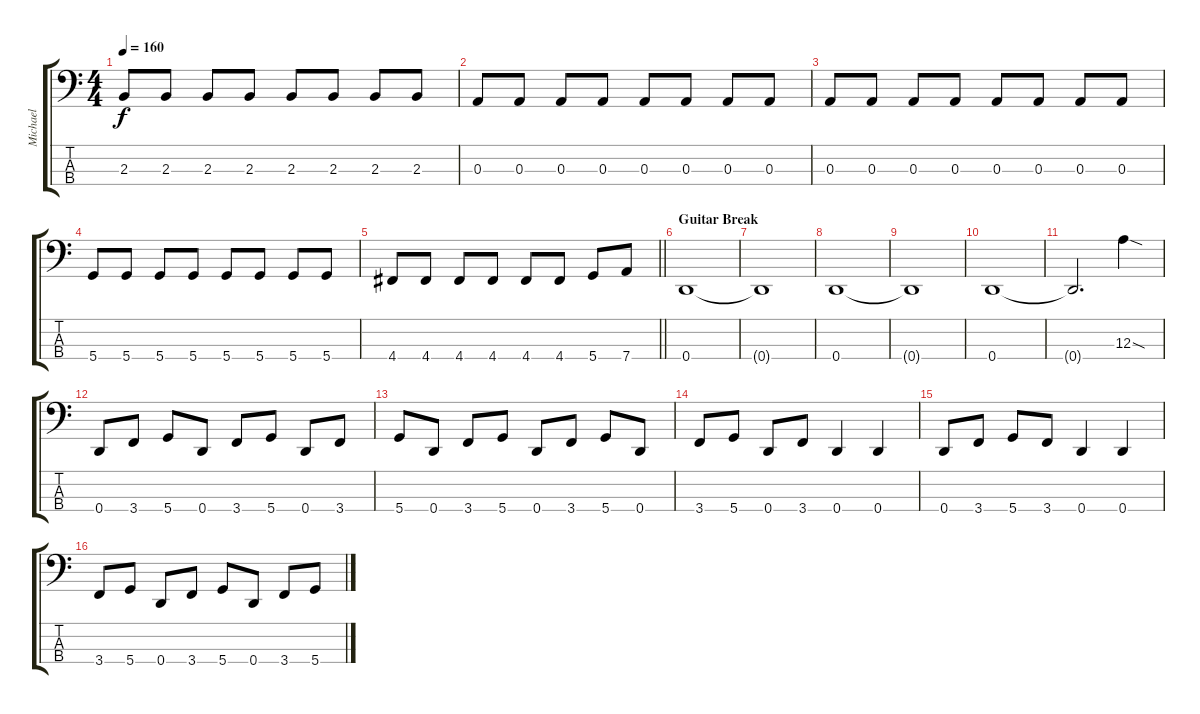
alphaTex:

\track ("Michael" "Michael") {instrument electricbassfinger}
\staff {score tabs}
\tuning (G2 D2 A1 D1) {hide}
\ts (4 4)
\tempo 160
\clef f4
\ks c
2.3.8{dy f} 2.3.8 2.3.8 2.3.8 2.3.8 2.3.8 2.3.8 2.3.8 |
0.3.8 0.3.8 0.3.8 0.3.8 0.3.8 0.3.8 0.3.8 0.3.8 |
0.3.8 0.3.8 0.3.8 0.3.8 0.3.8 0.3.8 0.3.8 0.3.8 |
5.4.8 5.4.8 5.4.8 5.4.8 5.4.8 5.4.8 5.4.8 5.4.8 |
\barLineRight lightlight
4.4.8 4.4.8 4.4.8 4.4.8 4.4.8 4.4.8 5.4.8 7.4.8 |
\section ("" "Guitar Break")
0.4.1 |
0.4{t}.1 |
0.4.1 |
0.4{t}.1 |
0.4.1 |
0.4{t}.2{d} 12.3{sod}.4 |
0.4.8 3.4.8 5.4.8 0.4.8 3.4.8 5.4.8 0.4.8 3.4.8 |
5.4.8 0.4.8 3.4.8 5.4.8 0.4.8 3.4.8 5.4.8 0.4.8 |
3.4.8 5.4.8 0.4.8 3.4.8 0.4.4 0.4.4 |
0.4.8 3.4.8 5.4.8 3.4.8 0.4.4 0.4.4 |
3.4.8 5.4.8 0.4.8 3.4.8 5.4.8 0.4.8 3.4.8 5.4.8
